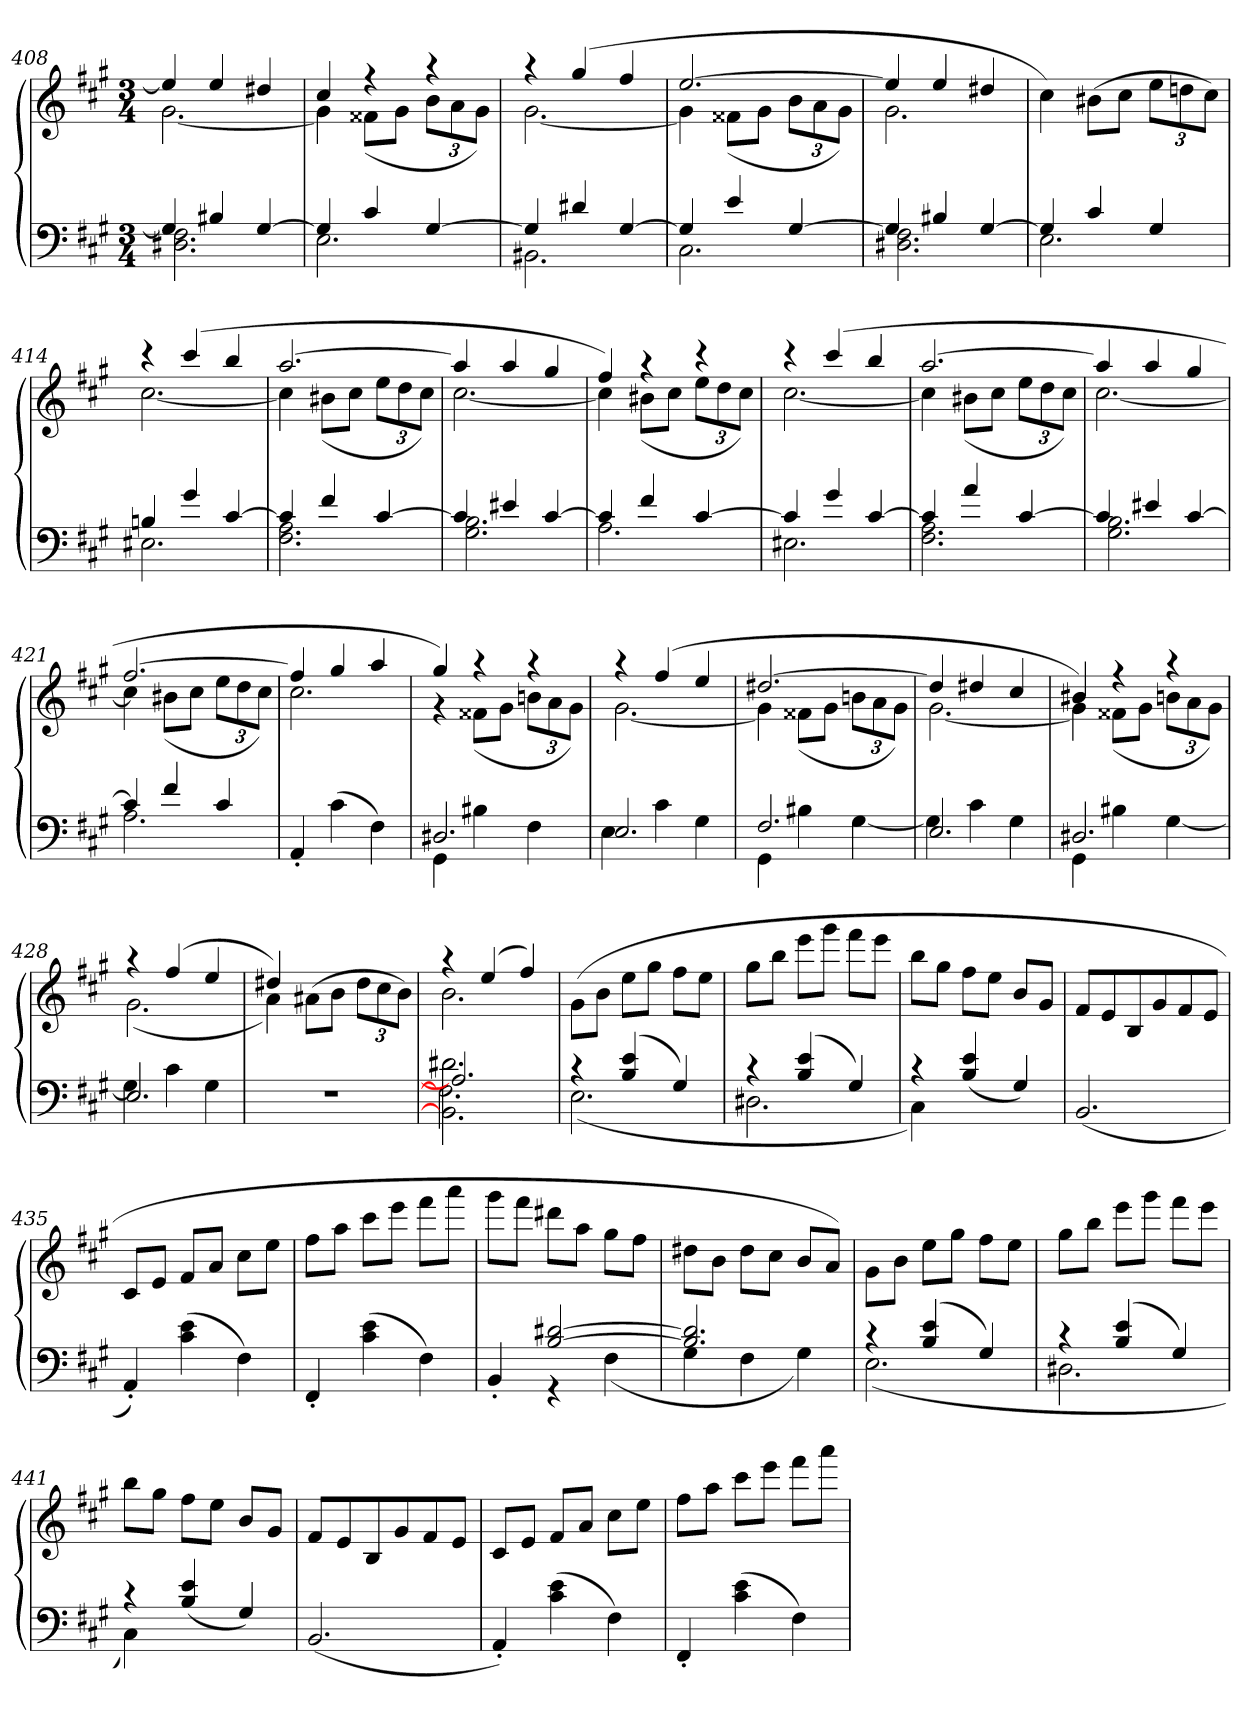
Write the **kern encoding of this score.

**kern	**kern
*part1	*part1
*staff2	*staff1
*clefF4	*clefG2
*k[f#c#g#]	*k[f#c#g#]
*M3/4	*M3/4
=408	=408
*^	*^
4G#/]	2.D#X\ 2.F#\	4ee/]	[2.g#\
4B#X/	.	4ee/	.
[4G#/	.	4dd#X/	.
=409	=409	=409	=409
4G#/]	2.E\	4cc#/	4g#\]
4c#/	.	4r	(8f##X\L
.	.	.	8g#\J
[4G#/	.	4r	12b\L
.	.	.	12a\
.	.	.	12g#\J)
=410	=410	=410	=410
4G#/]	2.BB#X\	4r	[2.g#\
4d#X/	.	(4gg#/	.
[4G#/	.	4ff#/	.
=411	=411	=411	=411
4G#/]	2.C#\	[2.ee/	4g#\]
4e/	.	.	(8f##X\L
.	.	.	8g#\J
[4G#/	.	.	12b\L
.	.	.	12a\
.	.	.	12g#\J)
=412	=412	=412	=412
4G#/]	2.D#X\ 2.F#\	4ee/]	2.g#\
4B#X/	.	4ee/	.
[4G#/	.	4dd#X/	.
*	*	*v	*v
=413	=413	=413
4G#/]	2.E\	4cc#\)
4c#/	.	(8b#X\L
.	.	8cc#\J
4G#/	.	12ee\L
.	.	12ddn\
.	.	12cc#\J)
=414	=414	=414
*	*	*^
4Bn/	2.E#X\	4r	[2.cc#\
4g#/	.	(4ccc#/	.
[4c#/	.	4bb/	.
=415	=415	=415	=415
4c#/]	2.F#\ 2.A\	[2.aa/	4cc#\]
4f#/	.	.	(8b#X\L
.	.	.	8cc#\J
[4c#/	.	.	12ee\L
.	.	.	12dd\
.	.	.	12cc#\J)
=416	=416	=416	=416
4c#/]	2.G#\ 2.B\	4aa/]	[2.cc#\
4e#X/	.	4aa/	.
[4c#/	.	4gg#/	.
=417	=417	=417	=417
4c#/]	2.A\	4ff#/)	4cc#\]
4f#/	.	4r	(8b#X\L
.	.	.	8cc#\J
[4c#/	.	4r	12ee\L
.	.	.	12dd\
.	.	.	12cc#\J)
=418	=418	=418	=418
4c#/]	2.E#X\	4r	[2.cc#\
4g#/	.	(4ccc#/	.
[4c#/	.	4bb/	.
=419	=419	=419	=419
4c#/]	2.F#\ 2.A\	[2.aa/	4cc#\]
4a/	.	.	(8b#X\L
.	.	.	8cc#\J
[4c#/	.	.	12ee\L
.	.	.	12dd\
.	.	.	12cc#\J)
=420	=420	=420	=420
4c#/]	2.G#\ 2.B\	4aa/]	[2.cc#\
4e#X/	.	4aa/	.
[4c#/	.	4gg#/	.
=421	=421	=421	=421
4c#/]	2.A\	[2.ff#/	4cc#\]
4f#/	.	.	(8b#X\L
.	.	.	8cc#\J
4c#/	.	.	12ee\L
.	.	.	12dd\
.	.	.	12cc#\J)
*v	*v	*	*
=422	=422	=422
4AA'/	4ff#/]	2.cc#\
(4c#\	4gg#/	.
4F#\)	4aa/	.
=423	=423	=423
*^	*	*
2.D#X/	4GG#\	4gg#/)	4r
.	4B#X\	4r	(8f##X\L
.	.	.	8g#\J
.	4F#\	4r	12bn\L
.	.	.	12a\
.	.	.	12g#\J)
=424	=424	=424	=424
2.E/	4E\	4r	[2.g#\
.	4c#\	(4ff#/	.
.	4G#\	4ee/	.
=425	=425	=425	=425
2.F#/	4GG#\	[2.dd#X/	4g#\]
.	4B#X\	.	(8f##X\L
.	.	.	8g#\J
.	[4G#\	.	12bn\L
.	.	.	12a\
.	.	.	12g#\J)
=426	=426	=426	=426
2.E/	4G#\]	4dd#/]	[2.g#\
.	4c#\	4dd#X/	.
.	4G#\	4cc#/	.
=427	=427	=427	=427
2.D#X/	4GG#\	4b#X/)	4g#\]
.	4B#X\	4r	(8f##X\L
.	.	.	8g#\J
.	[4G#\	4r	12bn\L
.	.	.	12a\
.	.	.	12g#\J)
=428	=428	=428	=428
2.E/	4G#\]	4r	(2.g#\
.	4c#\	(4ff#/	.
.	4G#\	4ee/	.
*v	*v	*	*
=429	=429	=429
2.r	4dd#X/)	4a\)
.	(8a#X\L	2ryy
.	8b\J	.
.	12dd#\L	.
.	12cc#\	.
.	12b\J)	.
=430	=430	=430
*^	*	*
*	*^	*	*
2.BB]\ 2.d#X\	2.F#]	2.A]	4r	2.b\
.	.	.	(4ee/	.
.	.	.	4ff#/)	.
*	*v	*v	*	*
*	*	*v	*v
=431	=431	=431
4r	(2.E\	(8g#\L
.	.	8b\J
(4B/ 4e/	.	8ee\L
.	.	8gg#\J
4G#/)	.	8ff#\L
.	.	8ee\J
=432	=432	=432
4r	2.D#X\	8gg#\L
.	.	8bb\J
(4B/ 4e/	.	8eee\L
.	.	8ggg#\J
4G#/)	.	8fff#\L
.	.	8eee\J
=433	=433	=433
4r	4C#\)	8bb\L
.	.	8gg#\J
(4B/ 4e/	2ryy	8ff#\L
.	.	8ee\J
4G#/)	.	8b/L
.	.	8g#/J
*v	*v	*
=434	=434
(2.BB/	8f#/L
.	8e/
.	8B/
.	8g#/
.	8f#/
.	8e/J
=435	=435
4AA'/)	8c#/L
.	8e/J
(4c#\ 4e\	8f#/L
.	8a/J
4F#\)	8cc#\L
.	8ee\J
=436	=436
4FF#'/	8ff#\L
.	8aa\J
(4c#\ 4e\	8ccc#\L
.	8eee\J
4F#\)	8fff#\L
.	8aaa\J
=437	=437
*^	*
4BB'/	4ryy	8ggg#\L
.	.	8fff#\J
[2B/ [2d#X/	4r	8ddd#X\L
.	.	8aa\J
.	(4F#\	8gg#\L
.	.	8ff#\J
=438	=438	=438
2.B]/ 2.d#]/	4G#\	8dd#X\L
.	.	8b\J
.	4F#\	8dd#\L
.	.	8cc#\J
.	4G#\)	8b/L
.	.	8a/J)
=439	=439	=439
4r	(2.E\	8g#\L
.	.	8b\J
(4B/ 4e/	.	8ee\L
.	.	8gg#\J
4G#/)	.	8ff#\L
.	.	8ee\J
=440	=440	=440
4r	2.D#X\	8gg#\L
.	.	8bb\J
(4B/ 4e/	.	8eee\L
.	.	8ggg#\J
4G#/)	.	8fff#\L
.	.	8eee\J
=441	=441	=441
4r	4C#\)	8bb\L
.	.	8gg#\J
(4B/ 4e/	2ryy	8ff#\L
.	.	8ee\J
4G#/)	.	8b/L
.	.	8g#/J
*v	*v	*
=442	=442
(2.BB/	8f#/L
.	8e/
.	8B/
.	8g#/
.	8f#/
.	8e/J
=443	=443
4AA'/)	8c#/L
.	8e/J
(4c#\ 4e\	8f#/L
.	8a/J
4F#\)	8cc#\L
.	8ee\J
=444	=444
4FF#'/	8ff#\L
.	8aa\J
(4c#\ 4e\	8ccc#\L
.	8eee\J
4F#\)	8fff#\L
.	8aaa\J
=	=
*-	*-
